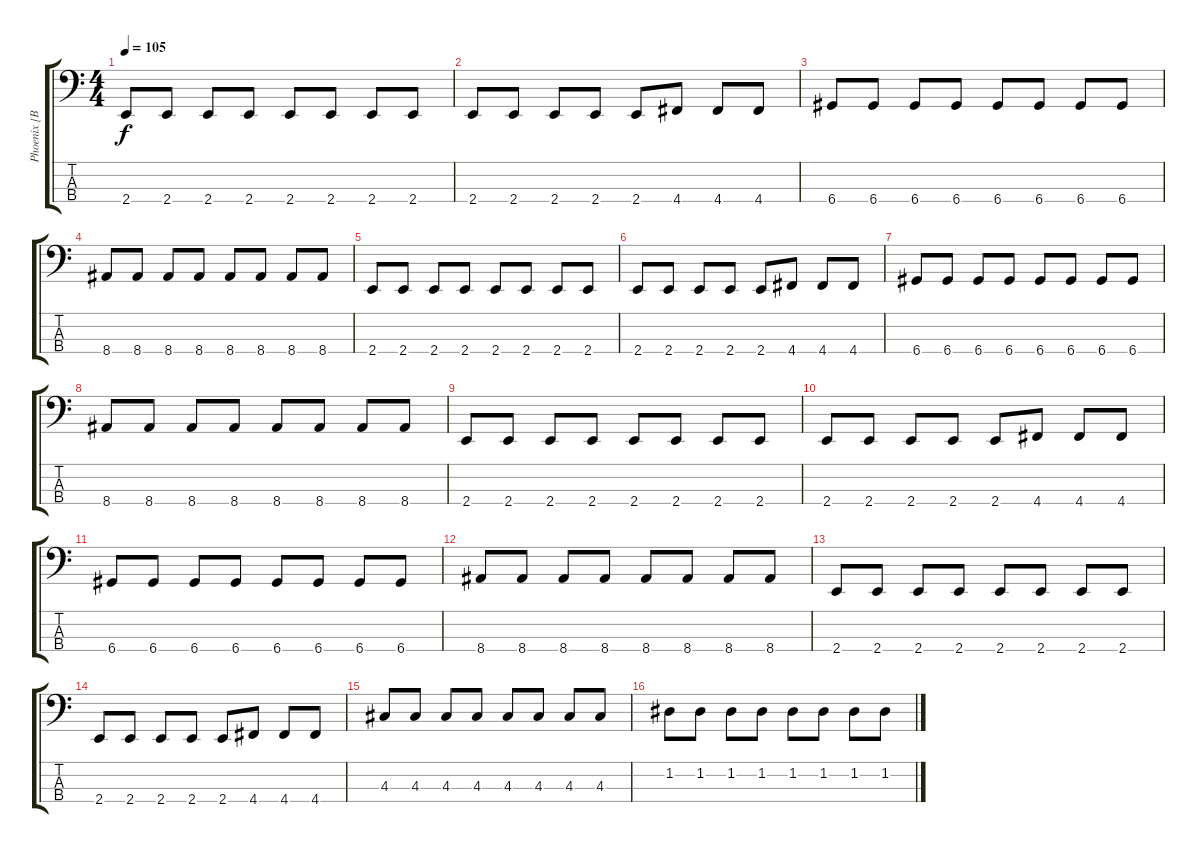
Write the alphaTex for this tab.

\track ("Phoenix [Bass]" "Phoenix [B") {instrument electricbassfinger}
\staff {score tabs}
\tuning (G2 D2 A1 D1) {hide}
\ts (4 4)
\tempo 105
\clef f4
\ks c
2.4.8{dy f} 2.4.8 2.4.8 2.4.8 2.4.8 2.4.8 2.4.8 2.4.8 |
2.4.8 2.4.8 2.4.8 2.4.8 2.4.8 4.4.8 4.4.8 4.4.8 |
6.4.8 6.4.8 6.4.8 6.4.8 6.4.8 6.4.8 6.4.8 6.4.8 |
8.4.8 8.4.8 8.4.8 8.4.8 8.4.8 8.4.8 8.4.8 8.4.8 |
2.4.8 2.4.8 2.4.8 2.4.8 2.4.8 2.4.8 2.4.8 2.4.8 |
2.4.8 2.4.8 2.4.8 2.4.8 2.4.8 4.4.8 4.4.8 4.4.8 |
6.4.8 6.4.8 6.4.8 6.4.8 6.4.8 6.4.8 6.4.8 6.4.8 |
8.4.8 8.4.8 8.4.8 8.4.8 8.4.8 8.4.8 8.4.8 8.4.8 |
2.4.8 2.4.8 2.4.8 2.4.8 2.4.8 2.4.8 2.4.8 2.4.8 |
2.4.8 2.4.8 2.4.8 2.4.8 2.4.8 4.4.8 4.4.8 4.4.8 |
6.4.8 6.4.8 6.4.8 6.4.8 6.4.8 6.4.8 6.4.8 6.4.8 |
8.4.8 8.4.8 8.4.8 8.4.8 8.4.8 8.4.8 8.4.8 8.4.8 |
2.4.8 2.4.8 2.4.8 2.4.8 2.4.8 2.4.8 2.4.8 2.4.8 |
2.4.8 2.4.8 2.4.8 2.4.8 2.4.8 4.4.8 4.4.8 4.4.8 |
4.3.8 4.3.8 4.3.8 4.3.8 4.3.8 4.3.8 4.3.8 4.3.8 |
1.2.8 1.2.8 1.2.8 1.2.8 1.2.8 1.2.8 1.2.8 1.2.8
